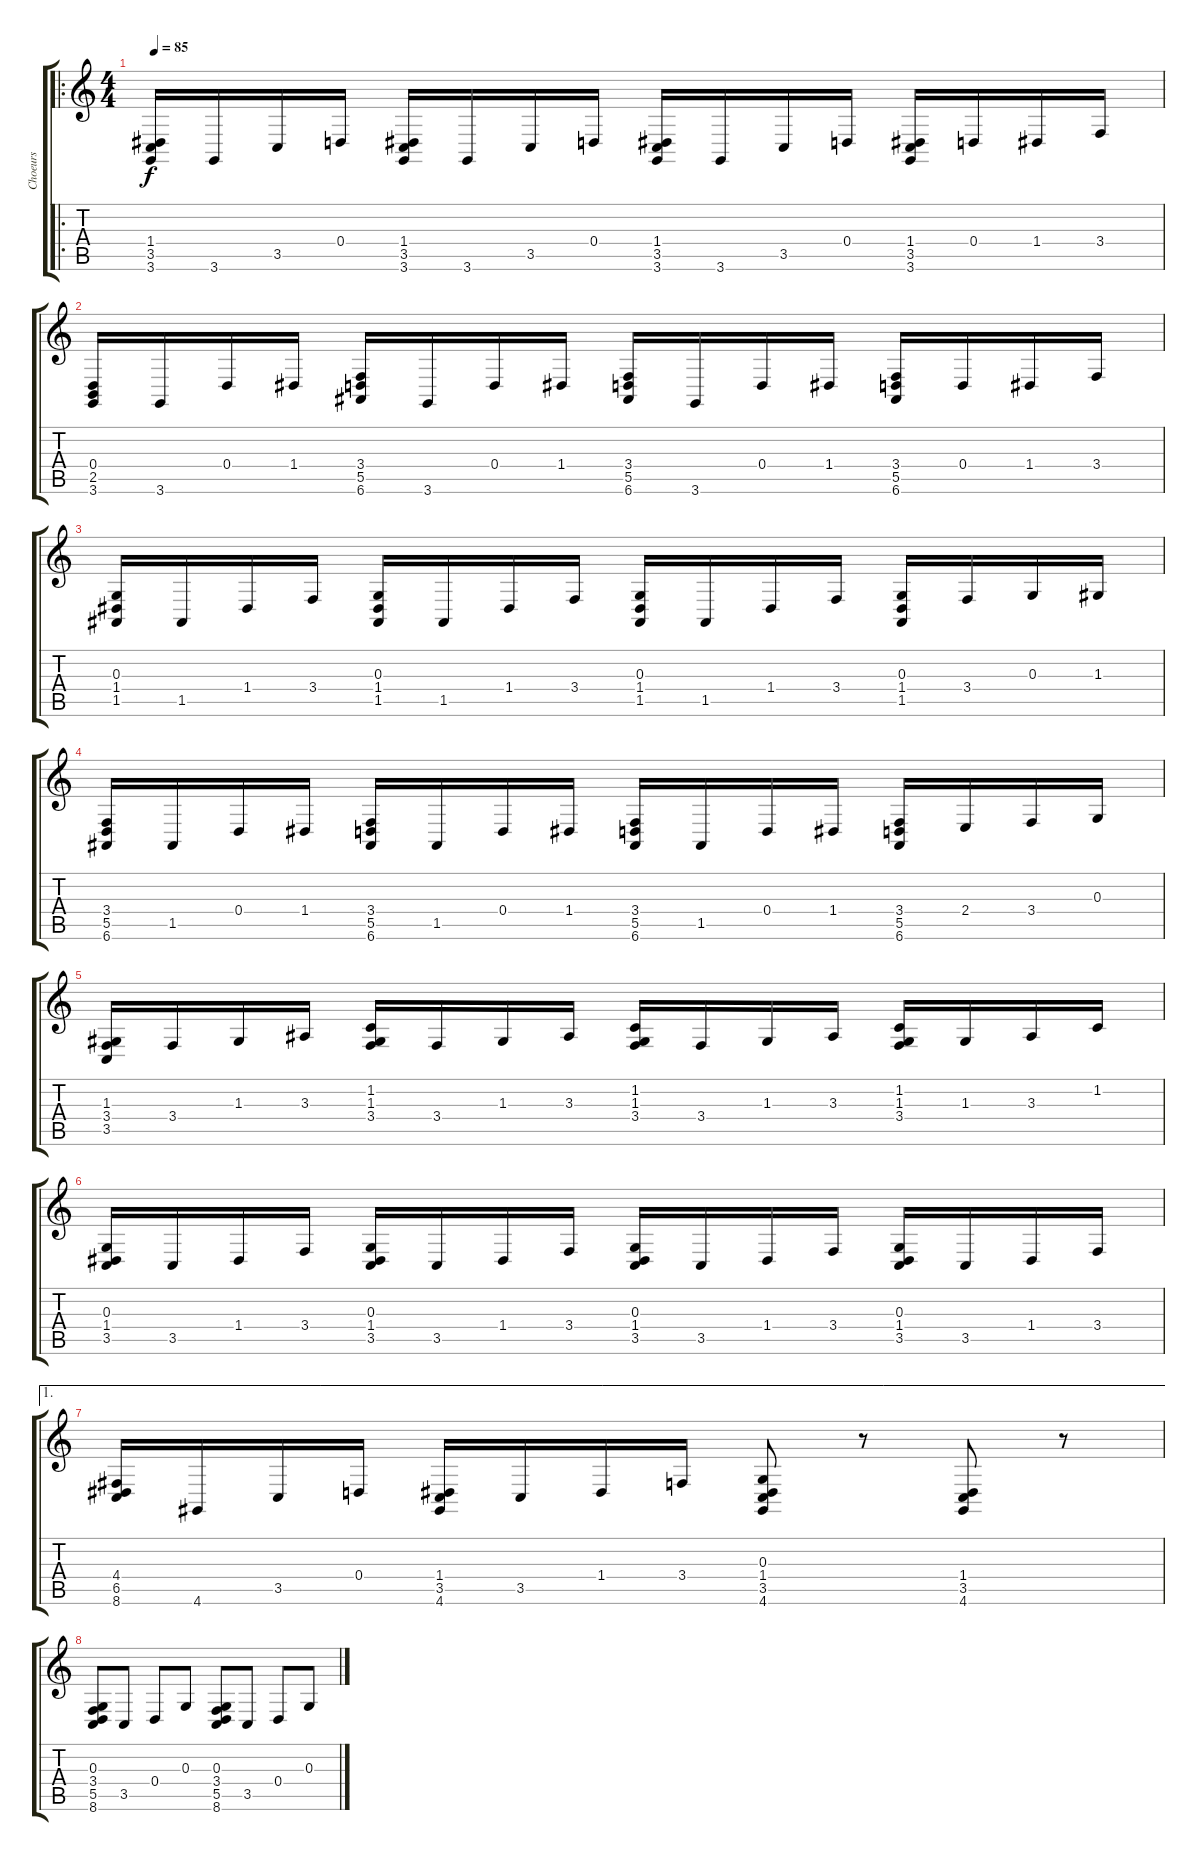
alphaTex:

\track ("Choeurs" "Choeurs") {instrument choiraahs}
\staff {score tabs}
\tuning (E4 B3 G3 D3 A2 E2) {hide}
\ro
\ts (4 4)
\tempo 85
\clef g2
\ks c
(1.4 3.5 3.6).16{dy f} 3.6.16 3.5.16 0.4.16 (1.4 3.5 3.6).16 3.6.16 3.5.16 0.4.16 (1.4 3.5 3.6).16 3.6.16 3.5.16 0.4.16 (1.4 3.5 3.6).16 0.4.16 1.4.16 3.4.16 |
(0.4 2.5 3.6).16 3.6.16 0.4.16 1.4.16 (3.4 5.5 6.6).16 3.6.16 0.4.16 1.4.16 (3.4 5.5 6.6).16 3.6.16 0.4.16 1.4.16 (3.4 5.5 6.6).16 0.4.16 1.4.16 3.4.16 |
(0.3 1.4 1.5).16 1.5.16 1.4.16 3.4.16 (0.3 1.4 1.5).16 1.5.16 1.4.16 3.4.16 (0.3 1.4 1.5).16 1.5.16 1.4.16 3.4.16 (0.3 1.4 1.5).16 3.4.16 0.3.16 1.3.16 |
(3.4 5.5 6.6).16 1.5.16 0.4.16 1.4.16 (3.4 5.5 6.6).16 1.5.16 0.4.16 1.4.16 (3.4 5.5 6.6).16 1.5.16 0.4.16 1.4.16 (3.4 5.5 6.6).16 2.4.16 3.4.16 0.3.16 |
(1.3 3.4 3.5).16 3.4.16 1.3.16 3.3.16 (1.2 1.3 3.4).16 3.4.16 1.3.16 3.3.16 (1.2 1.3 3.4).16 3.4.16 1.3.16 3.3.16 (1.2 1.3 3.4).16 1.3.16 3.3.16 1.2.16 |
(0.3 1.4 3.5).16 3.5.16 1.4.16 3.4.16 (0.3 1.4 3.5).16 3.5.16 1.4.16 3.4.16 (0.3 1.4 3.5).16 3.5.16 1.4.16 3.4.16 (0.3 1.4 3.5).16 3.5.16 1.4.16 3.4.16 |
\ae 1
(4.4 6.5 8.6).16 4.6.16 3.5.16 0.4.16 (1.4 3.5 4.6).16 3.5.16 1.4.16 3.4.16 (0.3 1.4 3.5 4.6).8 r.8 (1.4 3.5 4.6).8 r.8 |
(0.3 3.4 5.5 8.6).8 3.5.8 0.4.8 0.3.8 (0.3 3.4 5.5 8.6).8 3.5.8 0.4.8 0.3.8
